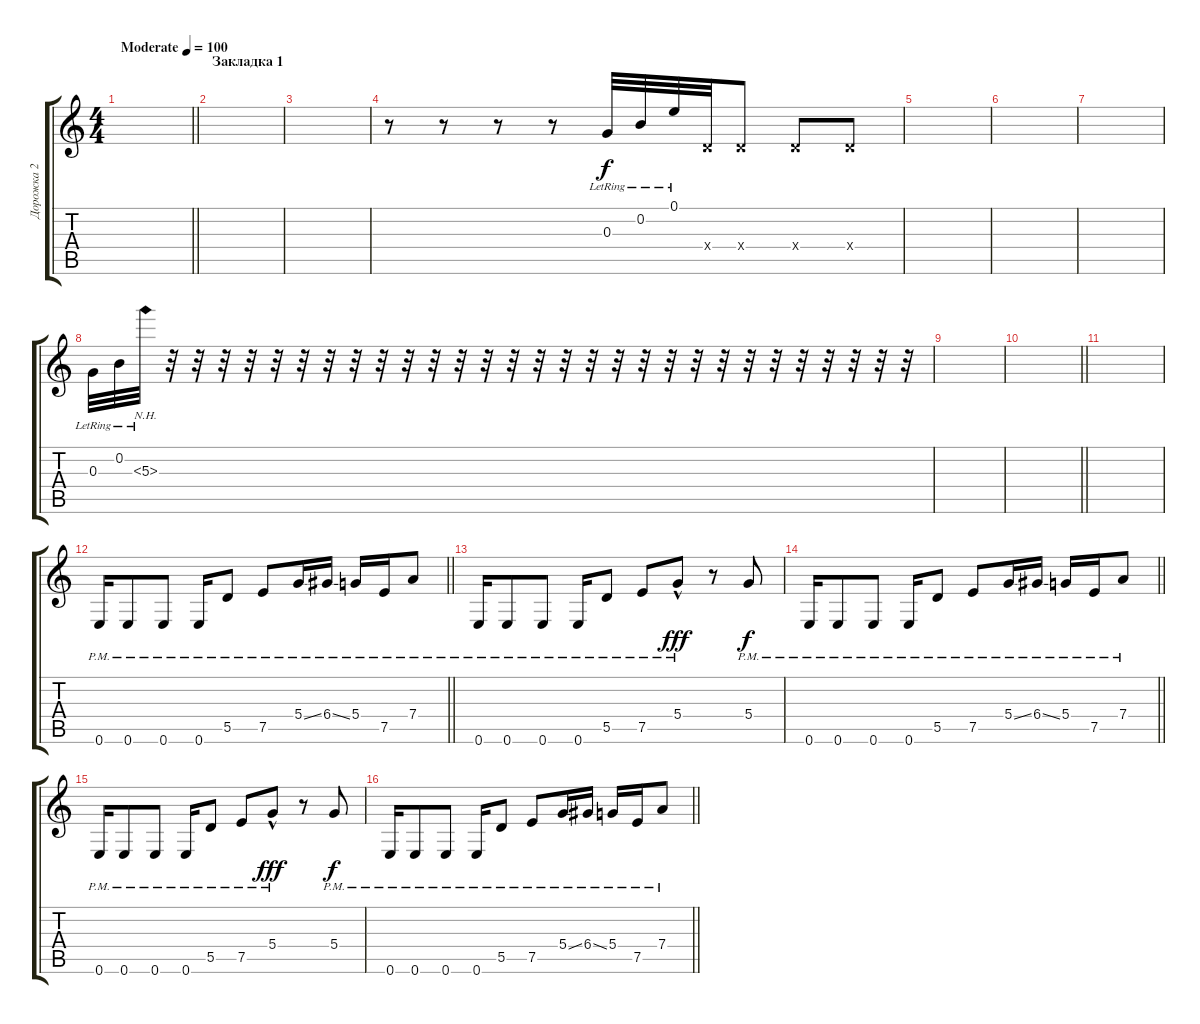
\track ("Дорожка 2" "Дорожка 2") {instrument distortionguitar}
\staff {score tabs}
\tuning (E4 B3 G3 D3 A2 E2) {hide}
\ts (4 4)
\tempo (100 "Moderate")
\clef g2
\barLineRight lightlight
\ks c
|
\section ("" "Закладка 1")
|
|
r.8 r.8 r.8 r.8 0.3{lr}.32 0.2{lr}.32 0.1{lr}.32 0.4{x}.32 0.4{x}.8 0.4{x}.8 0.4{x}.8 |
|
|
|
0.3{lr}.32 0.2{lr}.32 5.3{nh lr}.32 r.32 r.32 r.32 r.32 r.32 r.32 r.32 r.32 r.32 r.32 r.32 r.32 r.32 r.32 r.32 r.32 r.32 r.32 r.32 r.32 r.32 r.32 r.32 r.32 r.32 r.32 r.32 r.32 r.32 |
|
\barLineRight lightlight
|
|
\barLineRight lightlight
0.6{pm}.16 0.6{pm}.8 0.6{pm}.8 0.6{pm}.16 5.5{pm}.8 7.5{pm}.8 5.4{ss pm}.16 6.4{ss pm}.16 5.4{pm}.16 7.5{pm}.16 7.4{pm}.8 |
0.6{pm}.16 0.6{pm}.8 0.6{pm}.8 0.6{pm}.16 5.5{pm}.8 7.5{pm}.8 5.4{hac pm}.8{dy fff} r.8 5.4{pm}.8{dy f} |
\barLineRight lightlight
0.6{pm}.16 0.6{pm}.8 0.6{pm}.8 0.6{pm}.16 5.5{pm}.8 7.5{pm}.8 5.4{ss pm}.16 6.4{ss pm}.16 5.4{pm}.16 7.5{pm}.16 7.4{pm}.8 |
0.6{pm}.16 0.6{pm}.8 0.6{pm}.8 0.6{pm}.16 5.5{pm}.8 7.5{pm}.8 5.4{hac pm}.8{dy fff} r.8 5.4{pm}.8{dy f} |
\barLineRight lightlight
0.6{pm}.16 0.6{pm}.8 0.6{pm}.8 0.6{pm}.16 5.5{pm}.8 7.5{pm}.8 5.4{ss pm}.16 6.4{ss pm}.16 5.4{pm}.16 7.5{pm}.16 7.4{pm}.8
